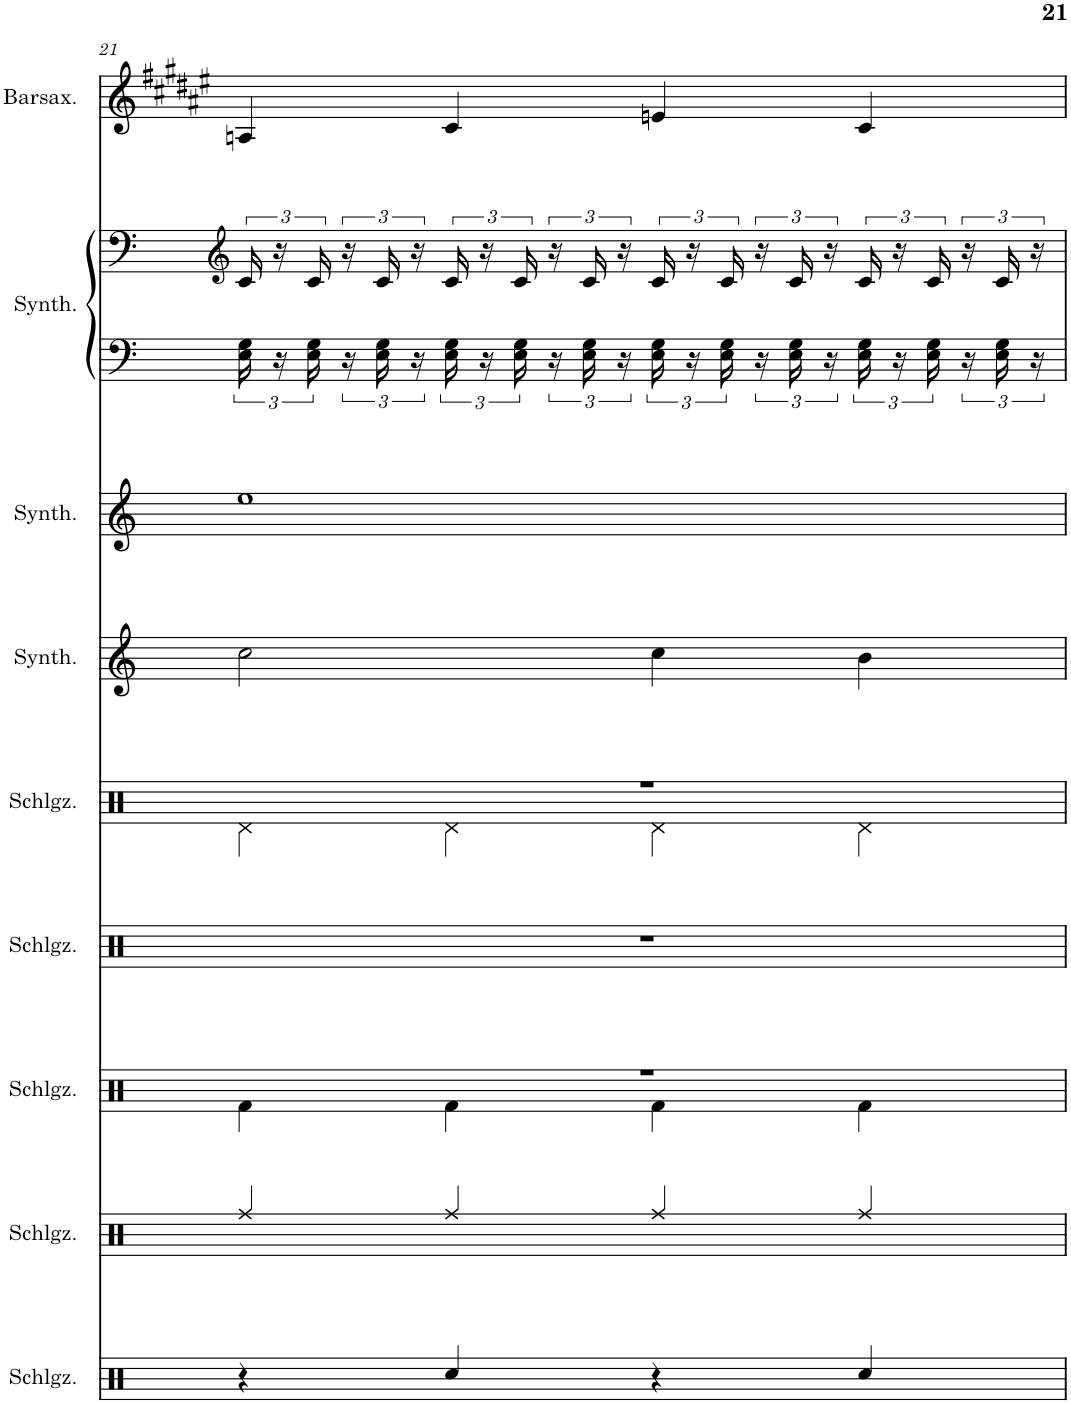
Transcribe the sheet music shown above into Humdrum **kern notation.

**kern	**kern	**kern	**kern	**kern	**kern	**kern	**kern	**kern	**kern
*part9	*part8	*part7	*part6	*part5	*part4	*part3	*part2	*part2	*part1
*staff10	*staff9	*staff8	*staff7	*staff6	*staff5	*staff4	*staff3	*staff2	*staff1
*I"4-teiliges Schlagzeug, 4-teiliges Schlagzeug, Percussion	*I"4-teiliges Schlagzeug, 4-teiliges Schlagzeug, Percussion	*I"4-teiliges Schlagzeug, 4-teiliges Schlagzeug, Percussion	*I"4-teiliges Schlagzeug, 4-teiliges Schlagzeug, Percussion	*I"4-teiliges Schlagzeug, 4-teiliges Schlagzeug, Percussion	*I"Brass Synthesizer, Brass Synthesizer, Melody	*I"Bass Synthesizer, Bass Synthesizer, Bells	*I"Brass Synthesizer	*	*I"Baritonsaxophon, Baritonsaxophon, Bass Guitar
*I'Schlgz.	*I'Schlgz.	*I'Schlgz.	*I'Schlgz.	*I'Schlgz.	*I'Synth.	*I'Synth.	*I'Synth.	*	*I'Barsax.
!!LO:PB:g=z
*clefX	*clefX	*clefX	*clefX	*clefX	*clefG2	*clefG2	*clefF4	*clefG2	*clefG2
*	*	*	*	*	*	*	*	*	*Trd12c21
*k[]	*k[]	*k[]	*k[]	*k[]	*k[]	*k[]	*k[]	*k[]	*k[f#c#g#d#a#e#]
*M4/4	*M4/4	*M4/4	*M4/4	*M4/4	*M4/4	*M4/4	*M4/4	*M4/4	*M4/4
=21	=21	=21	=21	=21	=21	=21	=21	=21	=21
*	*	*^	*	*^	*	*	*	*	*
4r	4Rff/	1r	4Rf\	1r	1r	4Rd\	2cc\	1ee	24E\ 24G\	24c/	4An/
.	.	.	.	.	.	.	.	.	24r	24r	.
.	.	.	.	.	.	.	.	.	24E\ 24G\	24c/	.
.	.	.	.	.	.	.	.	.	24r	24r	.
.	.	.	.	.	.	.	.	.	24E\ 24G\	24c/	.
.	.	.	.	.	.	.	.	.	24r	24r	.
4Rcc/	4Rff/	.	4Rf\	.	.	4Rd\	.	.	24E\ 24G\	24c/	4c#/
.	.	.	.	.	.	.	.	.	24r	24r	.
.	.	.	.	.	.	.	.	.	24E\ 24G\	24c/	.
.	.	.	.	.	.	.	.	.	24r	24r	.
.	.	.	.	.	.	.	.	.	24E\ 24G\	24c/	.
.	.	.	.	.	.	.	.	.	24r	24r	.
4r	4Rff/	.	4Rf\	.	.	4Rd\	4cc\	.	24E\ 24G\	24c/	4en/
.	.	.	.	.	.	.	.	.	24r	24r	.
.	.	.	.	.	.	.	.	.	24E\ 24G\	24c/	.
.	.	.	.	.	.	.	.	.	24r	24r	.
.	.	.	.	.	.	.	.	.	24E\ 24G\	24c/	.
.	.	.	.	.	.	.	.	.	24r	24r	.
4Rcc/	4Rff/	.	4Rf\	.	.	4Rd\	4b\	.	24E\ 24G\	24c/	4c#/
.	.	.	.	.	.	.	.	.	24r	24r	.
.	.	.	.	.	.	.	.	.	24E\ 24G\	24c/	.
.	.	.	.	.	.	.	.	.	24r	24r	.
.	.	.	.	.	.	.	.	.	24E\ 24G\	24c/	.
.	.	.	.	.	.	.	.	.	24r	24r	.
*	*	*v	*v	*	*v	*v	*	*	*	*	*
=	=	=	=	=	=	=	=	=	=
*-	*-	*-	*-	*-	*-	*-	*-	*-	*-
